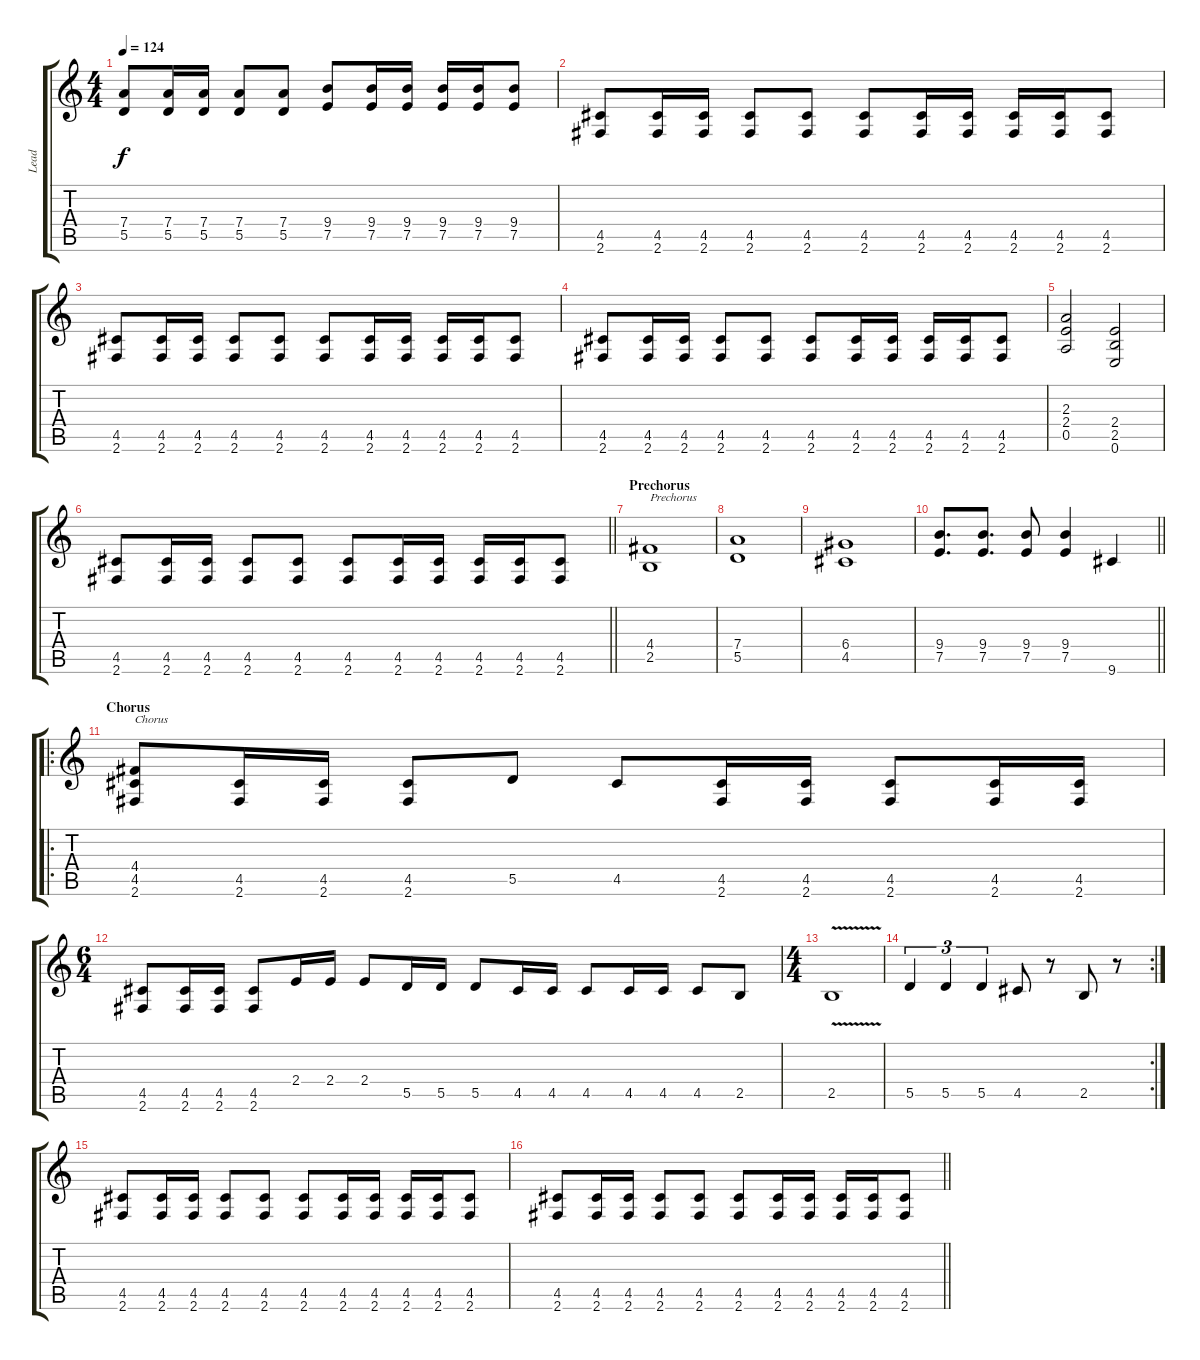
\track ("Lead" "Lead") {instrument distortionguitar}
\staff {score tabs}
\tuning (E4 B3 G3 D3 A2 E2) {hide}
\ts (4 4)
\tempo 124
\clef g2
\ks c
(7.4 5.5).8{dy f} (7.4 5.5).16 (7.4 5.5).16 (7.4 5.5).8 (7.4 5.5).8 (9.4 7.5).8 (9.4 7.5).16 (9.4 7.5).16 (9.4 7.5).16 (9.4 7.5).16 (9.4 7.5).8 |
(4.5 2.6).8 (4.5 2.6).16 (4.5 2.6).16 (4.5 2.6).8 (4.5 2.6).8 (4.5 2.6).8 (4.5 2.6).16 (4.5 2.6).16 (4.5 2.6).16 (4.5 2.6).16 (4.5 2.6).8 |
(4.5 2.6).8 (4.5 2.6).16 (4.5 2.6).16 (4.5 2.6).8 (4.5 2.6).8 (4.5 2.6).8 (4.5 2.6).16 (4.5 2.6).16 (4.5 2.6).16 (4.5 2.6).16 (4.5 2.6).8 |
(4.5 2.6).8 (4.5 2.6).16 (4.5 2.6).16 (4.5 2.6).8 (4.5 2.6).8 (4.5 2.6).8 (4.5 2.6).16 (4.5 2.6).16 (4.5 2.6).16 (4.5 2.6).16 (4.5 2.6).8 |
(2.3 2.4 0.5).2 (2.4 2.5 0.6).2 |
\barLineRight lightlight
(4.5 2.6).8 (4.5 2.6).16 (4.5 2.6).16 (4.5 2.6).8 (4.5 2.6).8 (4.5 2.6).8 (4.5 2.6).16 (4.5 2.6).16 (4.5 2.6).16 (4.5 2.6).16 (4.5 2.6).8 |
\section ("" "Prechorus")
(4.4 2.5).1{txt "Prechorus"} |
(7.4 5.5).1 |
(6.4 4.5).1 |
\barLineRight lightlight
(9.4 7.5).8{d} (9.4 7.5).8{d} (9.4 7.5).8 (9.4 7.5).4 9.6.4 |
\ro
\section ("" "Chorus")
(4.4 4.5 2.6).8{txt "Chorus"} (4.5 2.6).16 (4.5 2.6).16 (4.5 2.6).8 5.5.8 4.5.8 (4.5 2.6).16 (4.5 2.6).16 (4.5 2.6).8 (4.5 2.6).16 (4.5 2.6).16 |
\ts (6 4)
(4.5 2.6).8 (4.5 2.6).16 (4.5 2.6).16 (4.5 2.6).8 2.4.16 2.4.16 2.4.8 5.5.16 5.5.16 5.5.8 4.5.16 4.5.16 4.5.8 4.5.16 4.5.16 4.5.8 2.5.8 |
\ts (4 4)
2.5{v}.1 |
\rc 2
5.5.4{tu (3 2)} 5.5.4{tu (3 2)} 5.5.4{tu (3 2)} 4.5.8 r.8 2.5.8 r.8 |
(4.5 2.6).8 (4.5 2.6).16 (4.5 2.6).16 (4.5 2.6).8 (4.5 2.6).8 (4.5 2.6).8 (4.5 2.6).16 (4.5 2.6).16 (4.5 2.6).16 (4.5 2.6).16 (4.5 2.6).8 |
\barLineRight lightlight
(4.5 2.6).8 (4.5 2.6).16 (4.5 2.6).16 (4.5 2.6).8 (4.5 2.6).8 (4.5 2.6).8 (4.5 2.6).16 (4.5 2.6).16 (4.5 2.6).16 (4.5 2.6).16 (4.5 2.6).8
